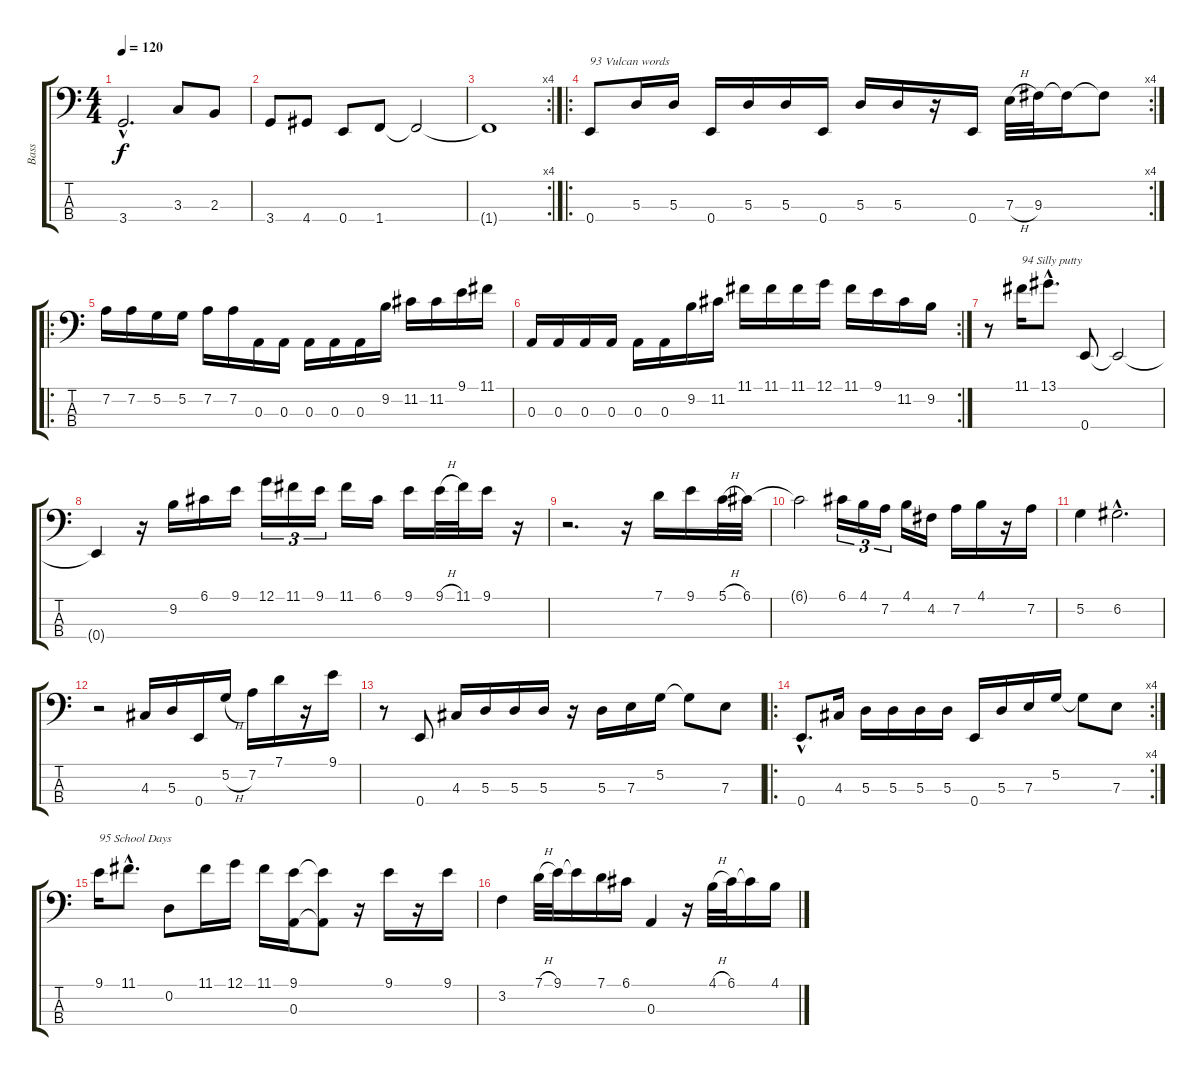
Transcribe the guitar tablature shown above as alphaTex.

\track ("Bass" "Bass") {instrument electricbassfinger}
\staff {score tabs}
\tuning (G2 D2 A1 E1) {hide}
\ts (4 4)
\tempo 120
\clef f4
\ks c
3.4{hac t}.2{d dy f} 3.3.8 2.3.8 |
3.4.8 4.4.8 0.4.8 1.4.8 1.4{t}.2 |
\rc 4
1.4{t}.1 |
\ro
\rc 4
0.4.8{txt "93 Vulcan words"} 5.3.16 5.3.16 0.4.16 5.3.16 5.3.16 0.4.16 5.3.16 5.3.16 r.16 0.4.16 7.3{h}.32 9.3.32 9.3{t}.16 9.3{t}.8 |
\ro
7.2.16 7.2.16 5.2.16 5.2.16 7.2.16 7.2.16 0.3.16 0.3.16 0.3.16 0.3.16 0.3.16 9.2.16 11.2.16 11.2.16 9.1.16 11.1.16 |
\rc 2
0.3.16 0.3.16 0.3.16 0.3.16 0.3.16 0.3.16 9.2.16 11.2.16 11.1.16 11.1.16 11.1.16 12.1.16 11.1.16 9.1.16 11.2.16 9.2.16 |
r.8 11.1.16{txt "94 Silly putty"} 13.1{hac}.8{d} 0.4.8 0.4{t}.2 |
0.4{t}.4 r.16 9.2.16 6.1.16 9.1.16 12.1.16{tu (3 2)} 11.1.16{tu (3 2)} 9.1.16{tu (3 2)} 11.1.16 6.1.16 9.1.16 9.1{h}.32 11.1.32 9.1.16 r.16 |
r.2{d} r.16 7.1.16 9.1.16 5.1{h}.32 6.1.32 |
6.1{t}.2 6.1.16{tu (3 2)} 4.1.16{tu (3 2)} 7.2.16{tu (3 2)} 4.1.16 4.2.16 7.2.16 4.1.16 r.16 7.2.16 |
5.2.4 6.2{hac}.2{d} |
r.2 4.3.16 5.3.16 0.4.16 5.2{h}.16 7.2.16 7.1.16 r.16 9.1.16 |
r.8 0.4.8 4.3.16 5.3.16 5.3.16 5.3.16 r.16 5.3.16 7.3.16 5.2.16 5.2{t}.8 7.3.8 |
\ro
\rc 4
0.4{hac}.8{d} 4.3.16 5.3.16 5.3.16 5.3.16 5.3.16 0.4.16 5.3.16 7.3.16 5.2.16 5.2{t}.8 7.3.8 |
9.1.16{txt "95 School Days"} 11.1{hac}.8{d} 0.2.8 11.1.16 12.1.16 11.1.16 (9.1 0.3).16 (9.1{t} 0.3{t}).8 r.16 9.1.16 r.16 9.1.16 |
3.2.4 7.1{h}.32 9.1.32 9.1{t}.16 7.1.16 6.1.16 0.3.4 r.16 4.1{h}.32 6.1.32 6.1{t}.16 4.1.16
